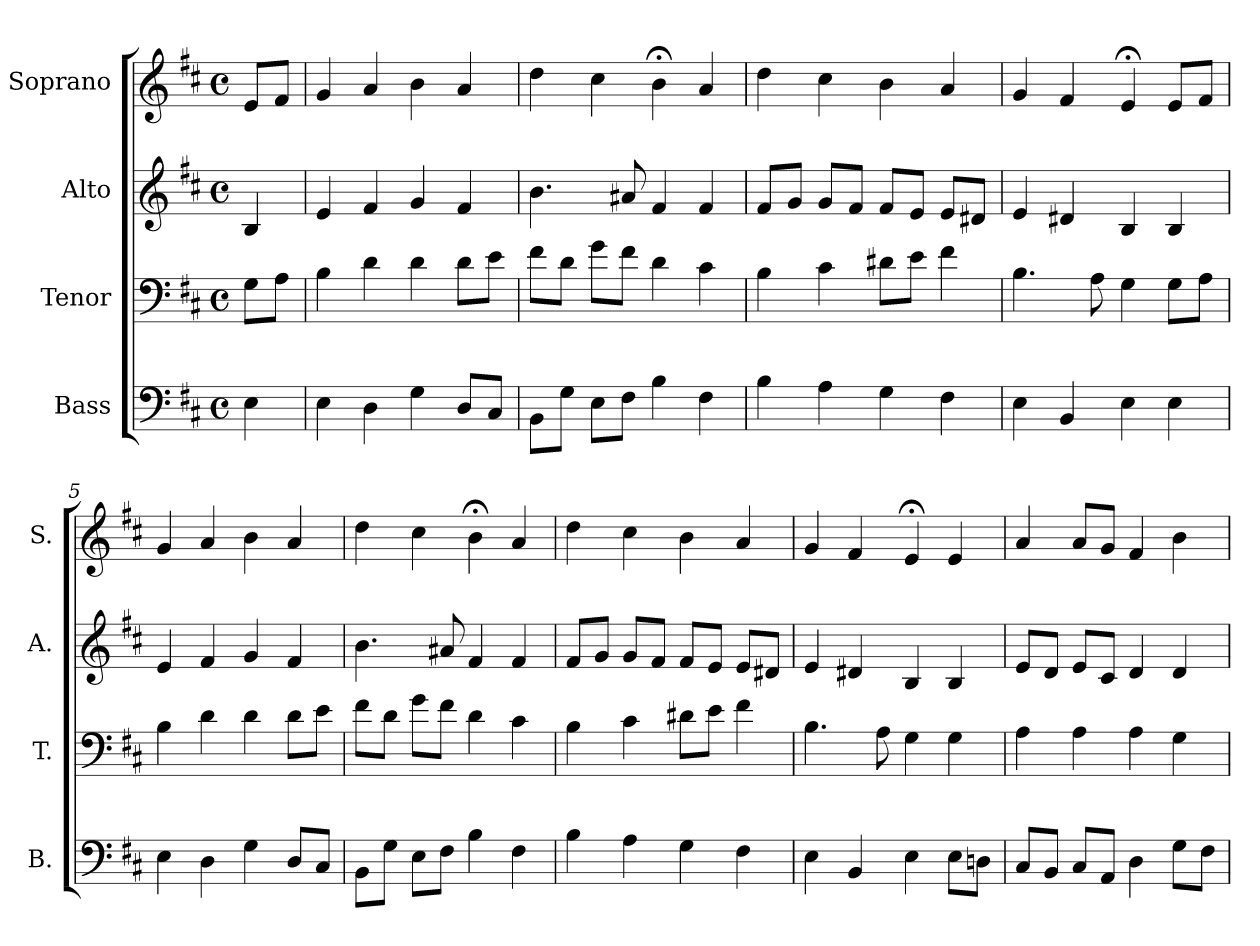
**kern	**kern	**kern	**kern
*part4	*part3	*part2	*part1
*staff4	*staff3	*staff2	*staff1
*I"Bass	*I"Tenor	*I"Alto	*I"Soprano
*I'B.	*I'T.	*I'A.	*I'S.
*clefF4	*clefF4	*clefG2	*clefG2
*k[f#c#]	*k[f#c#]	*k[f#c#]	*k[f#c#]
*b:	*b:	*b:	*b:
*M4/4	*M4/4	*M4/4	*M4/4
*met(c)	*met(c)	*met(c)	*met(c)
*MM96	*MM96	*MM96	*MM96
=	=	=	=
4E\	8G\L	4B/	8e/L
.	8A\J	.	8f#/J
=1	=1	=1	=1
4E\	4B\	4e/	4g/
4D\	4d\	4f#/	4a/
4G\	4d\	4g/	4b\
8D/L	8d\L	4f#/	4a/
8C#/J	8e\J	.	.
=2	=2	=2	=2
8BB\L	8f#\L	4.b\	4dd\
8G\J	8d\J	.	.
8E\L	8g\L	.	4cc#\
8F#\J	8f#\J	8a#X/	.
4B\	4d\	4f#/	4b;<\
4F#\	4c#\	4f#/	4a/
=3	=3	=3	=3
4B\	4B\	8f#/L	4dd\
.	.	8g/J	.
4A\	4c#\	8g/L	4cc#\
.	.	8f#/J	.
4G\	8d#X\L	8f#/L	4b\
.	8e\J	8e/J	.
4F#\	4f#\	8e/L	4a/
.	.	8d#X/J	.
!!LO:LB:g=z
=4	=4	=4	=4
4E\	4.B\	4e/	4g/
4BB/	.	4d#X/	4f#/
.	8A\	.	.
4E\	4G\	4B/	4e;</
4E\	8G\L	4B/	8e/L
.	8A\J	.	8f#/J
=5	=5	=5	=5
4E\	4B\	4e/	4g/
4D\	4d\	4f#/	4a/
4G\	4d\	4g/	4b\
8D/L	8d\L	4f#/	4a/
8C#/J	8e\J	.	.
=6	=6	=6	=6
8BB\L	8f#\L	4.b\	4dd\
8G\J	8d\J	.	.
8E\L	8g\L	.	4cc#\
8F#\J	8f#\J	8a#X/	.
4B\	4d\	4f#/	4b;<\
4F#\	4c#\	4f#/	4a/
=7	=7	=7	=7
4B\	4B\	8f#/L	4dd\
.	.	8g/J	.
4A\	4c#\	8g/L	4cc#\
.	.	8f#/J	.
4G\	8d#X\L	8f#/L	4b\
.	8e\J	8e/J	.
4F#\	4f#\	8e/L	4a/
.	.	8d#X/J	.
!!LO:LB:g=z
=8	=8	=8	=8
4E\	4.B\	4e/	4g/
4BB/	.	4d#X/	4f#/
.	8A\	.	.
4E\	4G\	4B/	4e;</
8E\L	4G\	4B/	4e/
8Dn\J	.	.	.
=9	=9	=9	=9
8C#/L	4A\	8e/L	4a/
8BB/J	.	8d/J	.
8C#/L	4A\	8e/L	8a/L
8AA/J	.	8c#/J	8g/J
4D\	4A\	4d/	4f#/
8G\L	4G\	4d/	4b\
8F#\J	.	.	.
=	=	=	=
*-	*-	*-	*-
